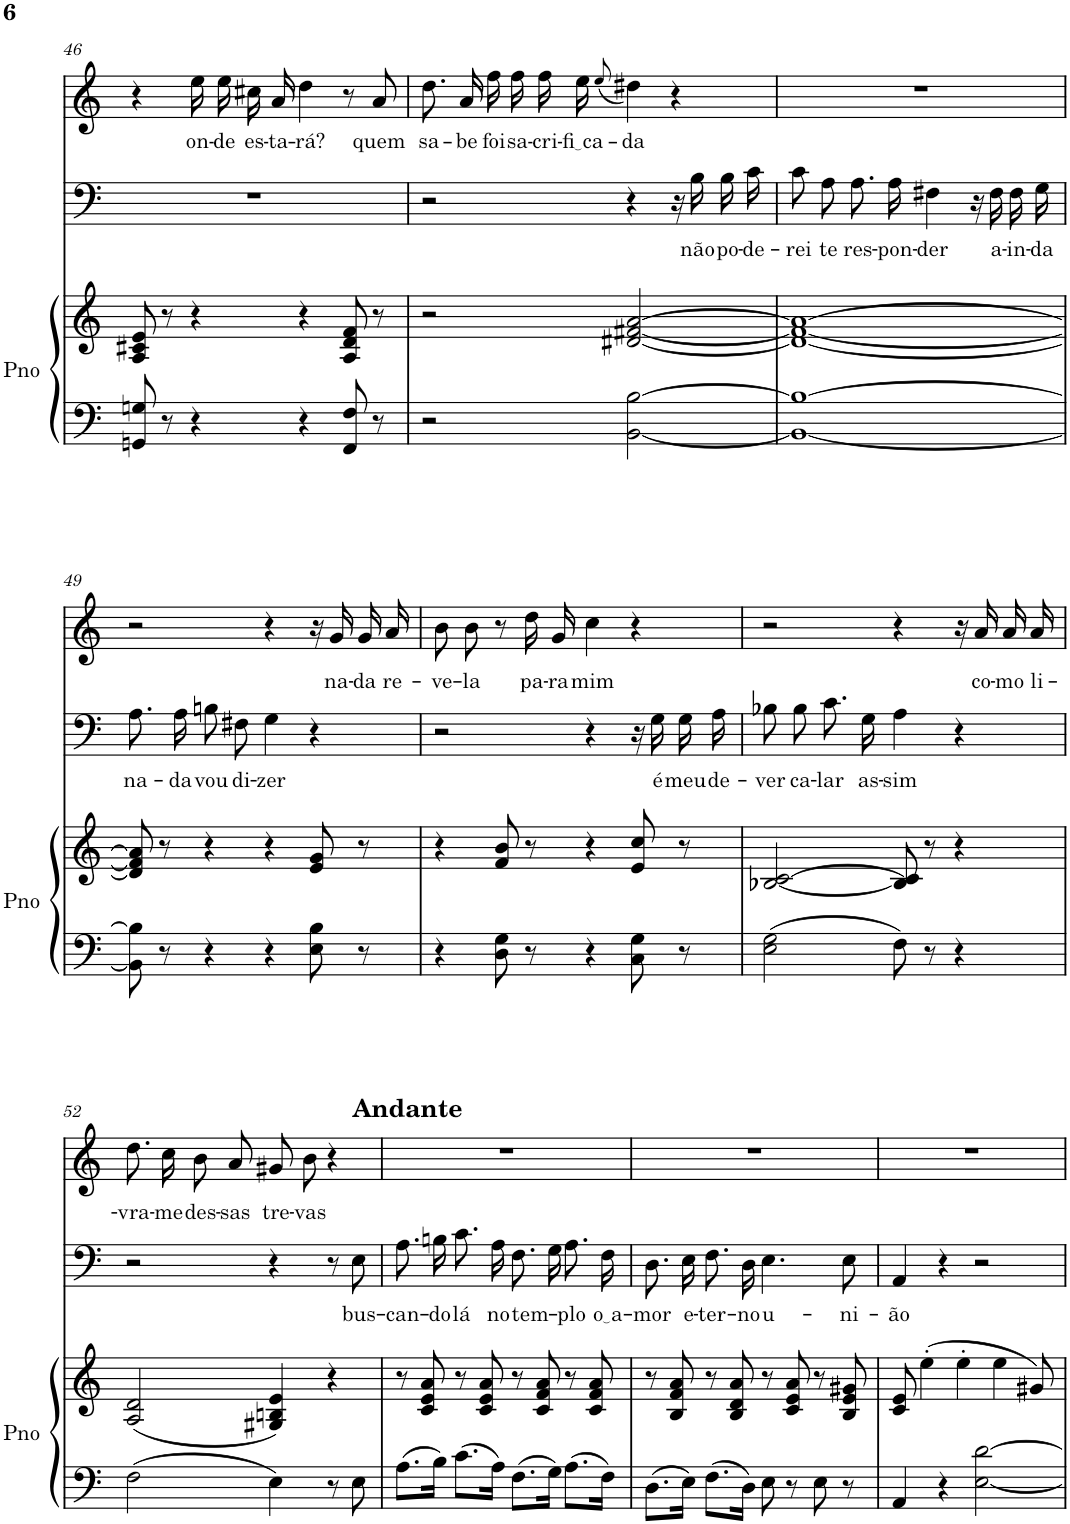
**kern	**kern	**kern	**text	**kern	**text
*part2	*part2	*part1	*part1	*part1	*part1
*staff4	*staff3	*staff2	*staff2	*staff1	*staff1
*I"Piano	*	*I"Piano	*	*	*
*I'Pno	*	*I'Pno	*	*	*
!!LO:PB:g=z
*clefF4	*clefG2	*clefF4	*	*clefG2	*
*k[]	*k[]	*k[]	*	*k[]	*
*M4/4	*M4/4	*M4/4	*	*M4/4	*
=46	=46	=46	=46	=46	=46
8GGn/ 8Gn/	8A/ 8c#X/ 8e/	1r	.	4r	.
8r	8r	.	.	.	.
!	!	!	!	!	!LO:LY:b
4r	4r	.	.	16ee\LL	on-
!	!	!	!	!	!LO:LY:b
.	.	.	.	16ee\J	-de
!	!	!	!	!	!LO:LY:b
.	.	.	.	16cc#X\L	es-
!	!	!	!	!	!LO:LY:b
.	.	.	.	16a\JJ	-ta-
!	!	!	!	!	!LO:LY:b
4r	4r	.	.	4dd\	-rá?
8FF/ 8F/	8A/ 8d/ 8f/	.	.	8r	.
!	!	!	!	!	!LO:LY:b
8r	8r	.	.	8a/	quem
=47	=47	=47	=47	=47	=47
!	!	!	!	!	!LO:LY:b
2r	2r	2r	.	8.dd\L	sa-
!	!	!	!	!	!LO:LY:b
.	.	.	.	16a\Jk	-be
!	!	!	!	!	!LO:LY:b
.	.	.	.	16ff\LL	foi
!	!	!	!	!	!LO:LY:b
.	.	.	.	16ff\J	sa-
!	!	!	!	!	!LO:LY:b
.	.	.	.	16ff\L	-cri-
!	!	!	!	!	!LO:LY:b
.	.	.	.	16ee\JJ	fi ca
.	.	.	.	(8qee/	.
!	!	!	!	!	!LO:LY:b
[2BB\ [2B\	[2d#X/ [2f#X/ [2a/	4r	.	4dd#X\)	-da
.	.	16r	.	4r	.
!	!	!	!LO:LY:b	!	!
.	.	16B\LL	não	.	.
!	!	!	!LO:LY:b	!	!
.	.	16B\	po-	.	.
!	!	!	!LO:LY:b	!	!
.	.	16c\JJ	-de-	.	.
=48	=48	=48	=48	=48	=48
!	!	!	!LO:LY:b	!	!
1BB_ 1B_	1d#_ 1f#_ 1a_	8c\L	-rei	1r	.
!	!	!	!LO:LY:b	!	!
.	.	8A\J	te	.	.
!	!	!	!LO:LY:b	!	!
.	.	8.A\L	res-	.	.
!	!	!	!LO:LY:b	!	!
.	.	16A\Jk	-pon-	.	.
!	!	!	!LO:LY:b	!	!
.	.	4F#X\	-der	.	.
.	.	16r	.	.	.
!	!	!	!LO:LY:b	!	!
.	.	16F#\LL	a-	.	.
!	!	!	!LO:LY:b	!	!
.	.	16F#\	in-	.	.
!	!	!	!LO:LY:b	!	!
.	.	16G\JJ	-da	.	.
!!LO:LB:g=z
=49	=49	=49	=49	=49	=49
!	!	!	!LO:LY:b	!	!
8BB\] 8B\]	8d#/] 8f#/] 8a/]	8.A\L	na-	2r	.
8r	8r	.	.	.	.
!	!	!	!LO:LY:b	!	!
.	.	16A\Jk	-da	.	.
!	!	!	!LO:LY:b	!	!
4r	4r	8Bn\L	vou	.	.
!	!	!	!LO:LY:b	!	!
.	.	8F#X\J	di-	.	.
!	!	!	!LO:LY:b	!	!
4r	4r	4G\	-zer	4r	.
8E\ 8B\	8e/ 8g/	4r	.	16r	.
!	!	!	!	!	!LO:LY:b
.	.	.	.	16g/LL	na-
!	!	!	!	!	!LO:LY:b
8r	8r	.	.	16g/	-da
!	!	!	!	!	!LO:LY:b
.	.	.	.	16a/JJ	re-
=50	=50	=50	=50	=50	=50
!	!	!	!	!	!LO:LY:b
4r	4r	2r	.	8b\L	-ve-
!	!	!	!	!	!LO:LY:b
.	.	.	.	8b\J	-la
8D\ 8G\	8f/ 8b/	.	.	8r	.
!	!	!	!	!	!LO:LY:b
8r	8r	.	.	16dd\LL	pa-
!	!	!	!	!	!LO:LY:b
.	.	.	.	16g\JJ	-ra
!	!	!	!	!	!LO:LY:b
4r	4r	4r	.	4cc\	mim
8C\ 8G\	8e/ 8cc/	16r	.	4r	.
!	!	!	!LO:LY:b	!	!
.	.	16G\LL	é	.	.
!	!	!	!LO:LY:b	!	!
8r	8r	16G\	meu	.	.
!	!	!	!LO:LY:b	!	!
.	.	16A\JJ	de-	.	.
=51	=51	=51	=51	=51	=51
!	!	!	!LO:LY:b	!	!
2E\ 2G\	[2B-X/ [2c/	8B-X\L	-ver	2r	.
!	!	!	!LO:LY:b	!	!
.	.	8B-\J	ca-	.	.
!	!	!	!LO:LY:b	!	!
.	.	8.c\L	-lar	.	.
!	!	!	!LO:LY:b	!	!
.	.	16G\Jk	as-	.	.
!	!	!	!LO:LY:b	!	!
8F\	8B-/] 8c/]	4A\	-sim	4r	.
8r	8r	.	.	.	.
4r	4r	4r	.	16r	.
!	!	!	!	!	!LO:LY:b
.	.	.	.	16a/LL	co-
!	!	!	!	!	!LO:LY:b
.	.	.	.	16a/	-mo
!	!	!	!	!	!LO:LY:b
.	.	.	.	16a/JJ	li-
!!LO:LB:g=z
=52	=52	=52	=52	=52	=52
!	!	!	!	!	!LO:LY:b
*	*	*	*	*^	*
2F\	(2A/ 2d/	2r	.	8.dd\L	2..ryy	-vra-
!	!	!	!	!	!	!LO:LY:b
.	.	.	.	16cc\Jk	.	-me
!	!	!	!	!	!	!LO:LY:b
.	.	.	.	8b/L	.	des-
!	!	!	!	!	!	!LO:LY:b
.	.	.	.	8a/J	.	-sas
!	!	!	!	!	!	!LO:LY:b
4E\	4G#X/ 4Bn/ 4e/)	4r	.	8g#X/L	.	tre-
!	!	!	!	!	!	!LO:LY:b
.	.	.	.	8b/J	.	-vas
8r	4r	8r	.	4r	.	.
!	!	!	!	!	!LO:TX:a:B:t=Andante	!
!	!	!	!LO:LY:b	!	!	!
8E\	.	8E\	bus-	.	8ryy	.
=53	=53	=53	=53	=53	=53	=53
!	!	!	!LO:LY:b	!	!	!
*	*	*	*	*v	*v	*
8.A\L	8r	8.A\L	-can-	1r	.
.	8c/ 8e/ 8a/	.	.	.	.
!	!	!	!LO:LY:b	!	!
16B\Jk	.	16Bn\Jk	-do	.	.
!	!	!	!LO:LY:b	!	!
8.c\L	8r	8.c\L	lá	.	.
.	8c/ 8e/ 8a/	.	.	.	.
!	!	!	!LO:LY:b	!	!
16A\Jk	.	16A\Jk	no	.	.
!	!	!	!LO:LY:b	!	!
8.F\L	8r	8.F\L	tem-	.	.
.	8c/ 8f/ 8a/	.	.	.	.
16G\Jk	.	16G\Jk	.	.	.
!	!	!	!LO:LY:b	!	!
8.A\L	8r	8.A\L	-plo	.	.
.	8c/ 8f/ 8a/	.	.	.	.
!	!	!	!LO:LY:b	!	!
16F\Jk	.	16F\Jk	o a	.	.
=54	=54	=54	=54	=54	=54
!	!	!	!LO:LY:b	!	!
8.D\L	8r	8.D\L	-mor	1r	.
.	8B/ 8f/ 8a/	.	.	.	.
!	!	!	!LO:LY:b	!	!
16E\Jk	.	16E\Jk	e-	.	.
!	!	!	!LO:LY:b	!	!
8.F\L	8r	8.F\L	-ter-	.	.
.	8B/ 8d/ 8a/	.	.	.	.
!	!	!	!LO:LY:b	!	!
16D\Jk	.	16D\Jk	-no	.	.
!	!	!	!LO:LY:b	!	!
8E\	8r	4.E\	u-	.	.
8r	8c/ 8e/ 8a/	.	.	.	.
8E\	8r	.	.	.	.
!	!	!	!LO:LY:b	!	!
8r	8B/ 8e/ 8g#X/	8E\	-ni-	.	.
=55	=55	=55	=55	=55	=55
!	!	!	!LO:LY:b	!	!
4AA/	8c/ 8e/	4AA/	-ão	1r	.
.	(4ee'\	.	.	.	.
4r	.	4r	.	.	.
.	4ee'\	.	.	.	.
[2E\ [2d\	.	2r	.	.	.
.	4ee\	.	.	.	.
.	8g#X/)	.	.	.	.
=	=	=	=	=	=
*-	*-	*-	*-	*-	*-
